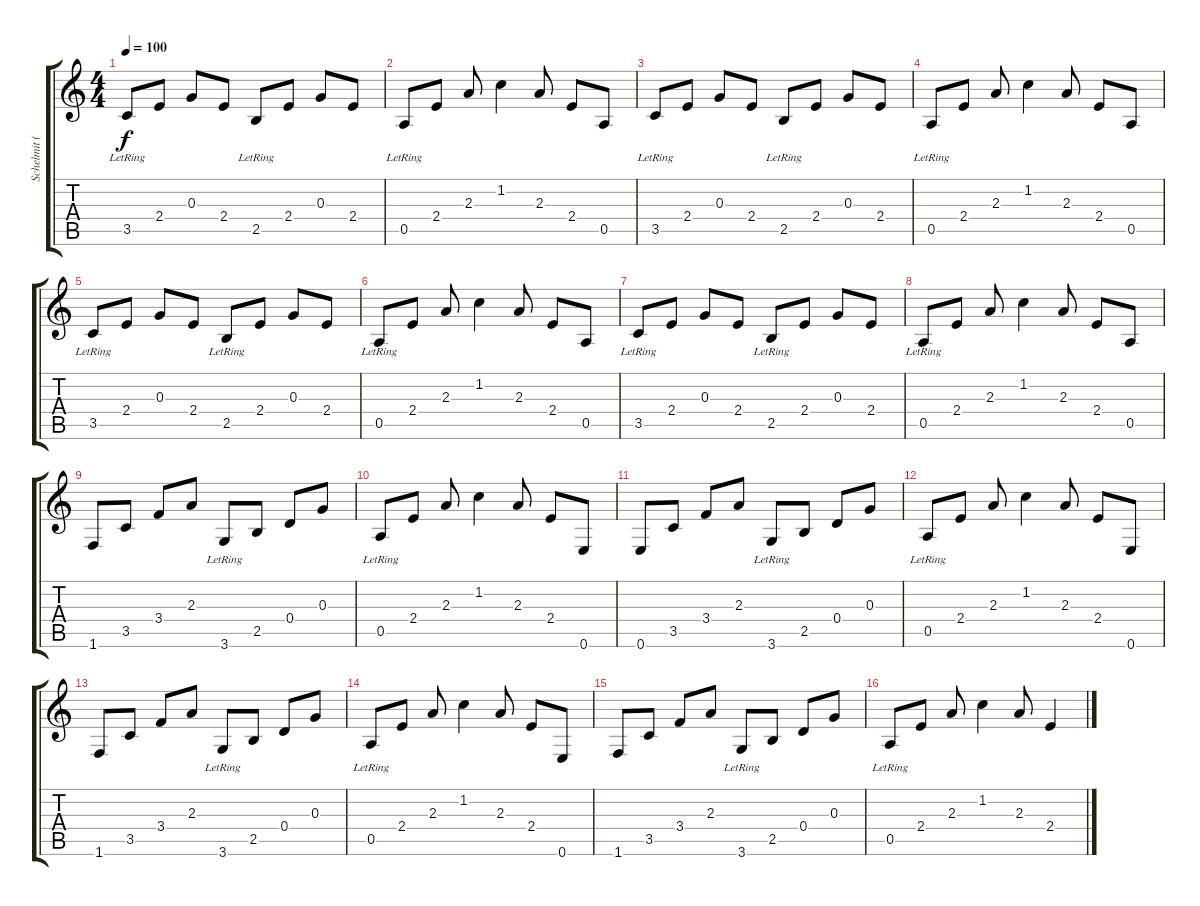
\track ("Schelmit (Guitare)" "Schelmit (") {instrument acousticguitarnylon}
\staff {score tabs}
\tuning (E4 B3 G3 D3 A2 E2) {hide}
\ts (4 4)
\tempo 100
\clef g2
\ks c
3.5{lr}.8{dy f instrument acousticguitarnylon} 2.4.8 0.3.8 2.4.8 2.5{lr}.8 2.4.8 0.3.8 2.4.8 |
0.5{lr}.8 2.4.8 2.3.8 1.2.4 2.3.8 2.4.8 0.5.8 |
3.5{lr}.8 2.4.8 0.3.8 2.4.8 2.5{lr}.8 2.4.8 0.3.8 2.4.8 |
0.5{lr}.8 2.4.8 2.3.8 1.2.4 2.3.8 2.4.8 0.5.8 |
3.5{lr}.8 2.4.8 0.3.8 2.4.8 2.5{lr}.8 2.4.8 0.3.8 2.4.8 |
0.5{lr}.8 2.4.8 2.3.8 1.2.4 2.3.8 2.4.8 0.5.8 |
3.5{lr}.8 2.4.8 0.3.8 2.4.8 2.5{lr}.8 2.4.8 0.3.8 2.4.8 |
0.5{lr}.8 2.4.8 2.3.8 1.2.4 2.3.8 2.4.8 0.5.8 |
1.6.8 3.5.8 3.4.8 2.3.8 3.6{lr}.8 2.5.8 0.4.8 0.3.8 |
0.5{lr}.8 2.4.8 2.3.8 1.2.4 2.3.8 2.4.8 0.6.8 |
0.6.8 3.5.8 3.4.8 2.3.8 3.6{lr}.8 2.5.8 0.4.8 0.3.8 |
0.5{lr}.8 2.4.8 2.3.8 1.2.4 2.3.8 2.4.8 0.6.8 |
1.6.8 3.5.8 3.4.8 2.3.8 3.6{lr}.8 2.5.8 0.4.8 0.3.8 |
0.5{lr}.8 2.4.8 2.3.8 1.2.4 2.3.8 2.4.8 0.6.8 |
1.6.8 3.5.8 3.4.8 2.3.8 3.6{lr}.8 2.5.8 0.4.8 0.3.8 |
0.5{lr}.8 2.4.8 2.3.8 1.2.4 2.3.8 2.4.4
